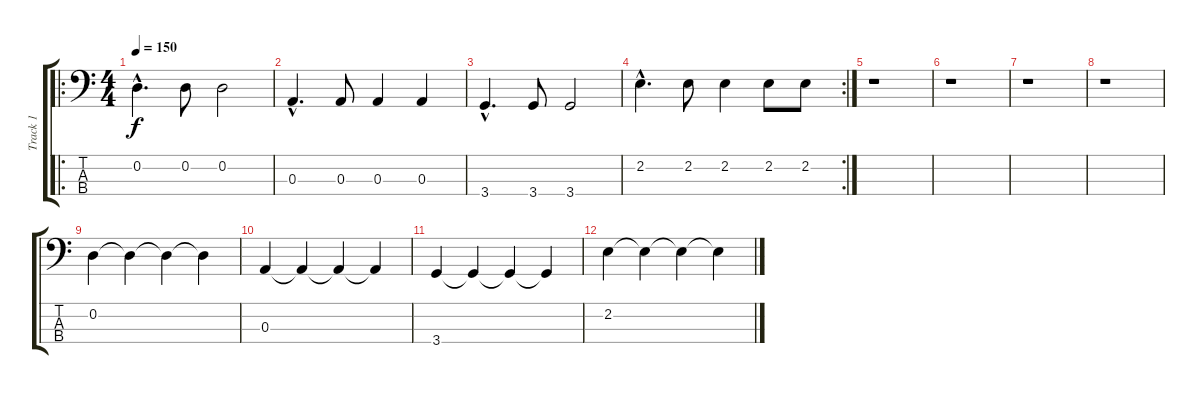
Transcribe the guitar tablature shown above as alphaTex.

\track ("Track 1" "Track 1") {instrument contrabass}
\staff {score tabs}
\tuning (G2 D2 A1 E1) {hide}
\ro
\ts (4 4)
\tempo 150
\clef f4
\ks c
0.2{hac}.4{d dy f} 0.2.8 0.2.2 |
0.3{hac}.4{d} 0.3.8 0.3.4 0.3.4 |
3.4{hac}.4{d} 3.4.8 3.4.2 |
\rc 2
2.2{hac}.4{d} 2.2.8 2.2.4 2.2.8 2.2.8 |
r.1 |
r.1 |
r.1 |
r.1 |
0.2.4 0.2{t}.4 0.2{t}.4 0.2{t}.4 |
0.3.4 0.3{t}.4 0.3{t}.4 0.3{t}.4 |
3.4.4 3.4{t}.4 3.4{t}.4 3.4{t}.4 |
2.2.4 2.2{t}.4 2.2{t}.4 2.2{t}.4
